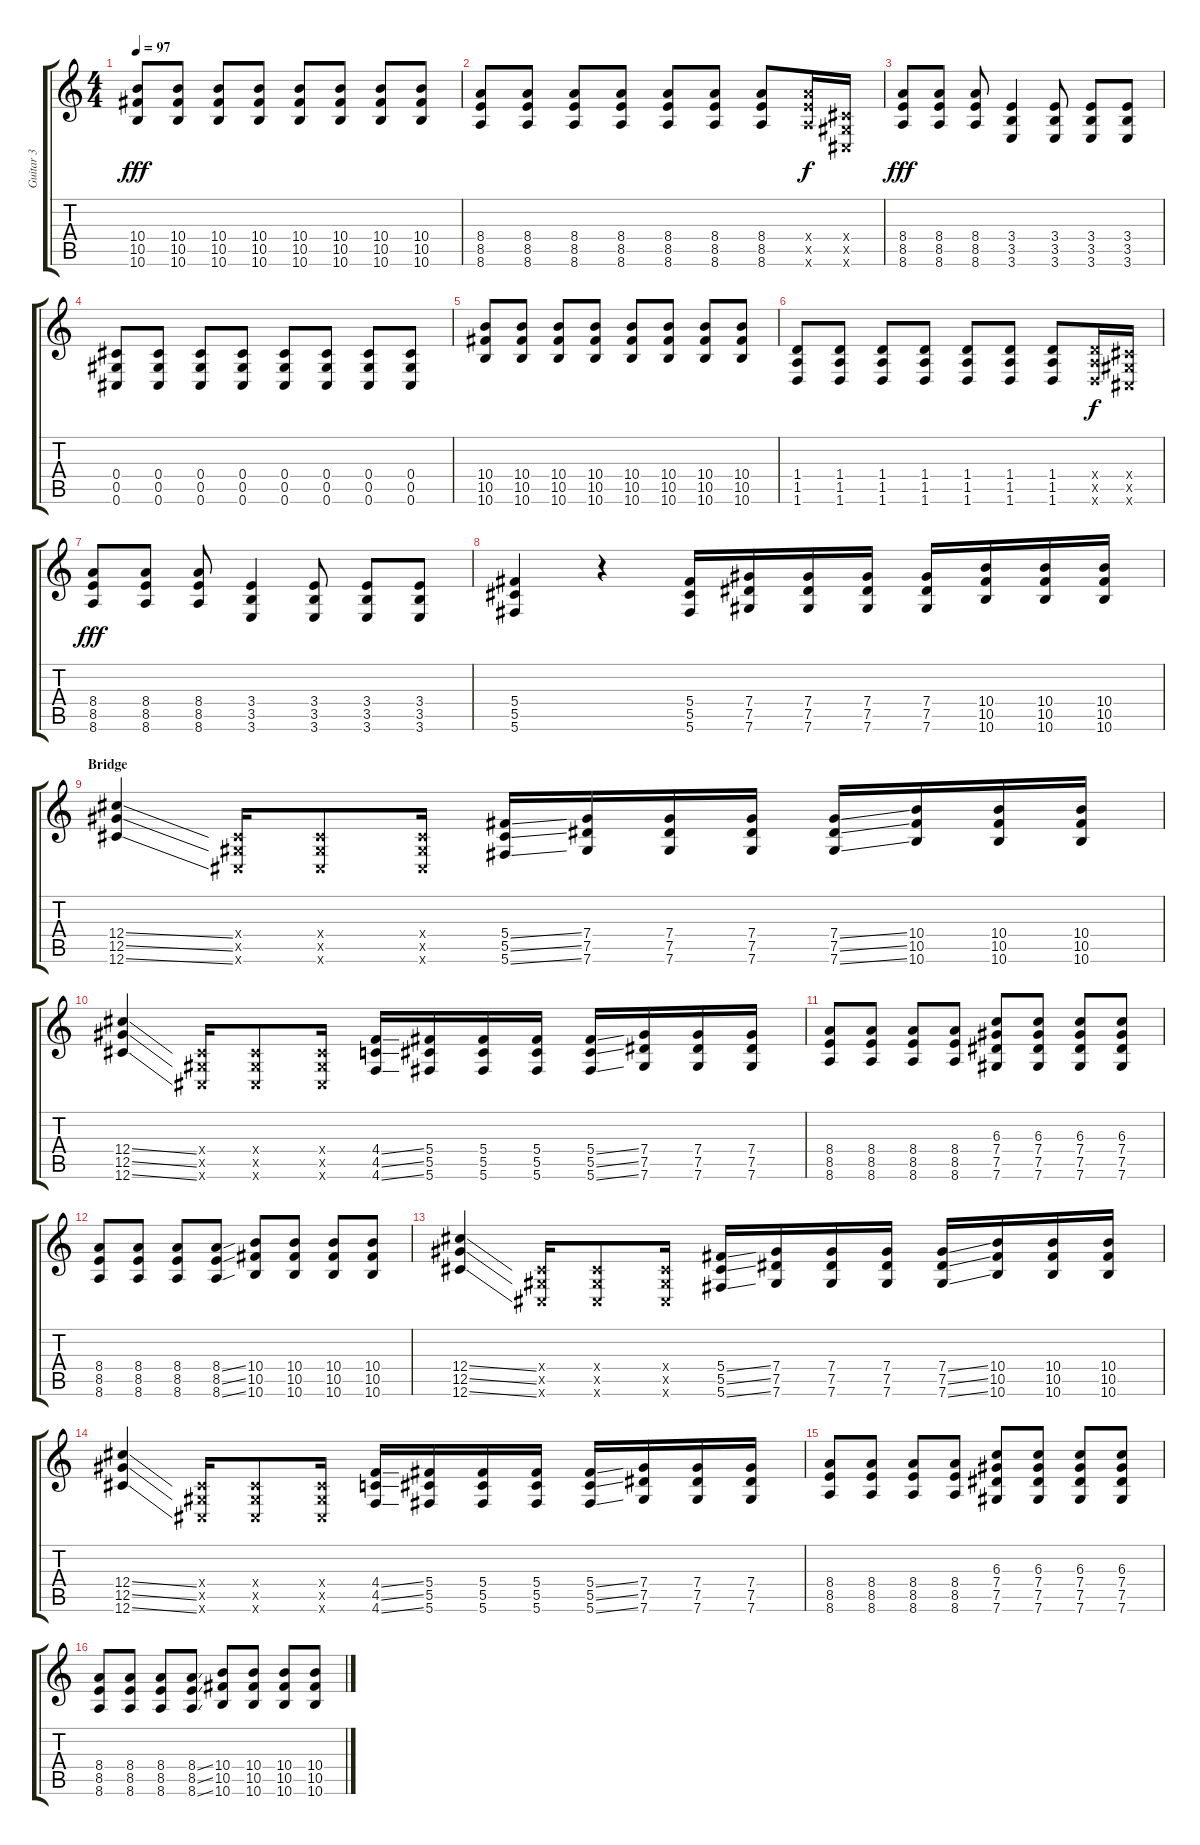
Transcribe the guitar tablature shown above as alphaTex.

\track ("Guitar 3" "Guitar 3") {instrument distortionguitar}
\staff {score tabs}
\tuning (Eb4 Bb3 Gb3 Db3 Ab2 Db2) {hide}
\ts (4 4)
\tempo 97
\clef g2
\ks c
(10.4 10.5 10.6).8{dy fff} (10.4 10.5 10.6).8 (10.4 10.5 10.6).8 (10.4 10.5 10.6).8 (10.4 10.5 10.6).8 (10.4 10.5 10.6).8 (10.4 10.5 10.6).8 (10.4 10.5 10.6).8 |
(8.4 8.5 8.6).8 (8.4 8.5 8.6).8 (8.4 8.5 8.6).8 (8.4 8.5 8.6).8 (8.4 8.5 8.6).8 (8.4 8.5 8.6).8 (8.4 8.5 8.6).8 (8.4{x} 8.5{x} 8.6{x}).16{dy f} (0.4{x} 0.5{x} 0.6{x}).16 |
(8.4 8.5 8.6).8{dy fff} (8.4 8.5 8.6).8 (8.4 8.5 8.6).8 (3.4 3.5 3.6).4 (3.4 3.5 3.6).8 (3.4 3.5 3.6).8 (3.4 3.5 3.6).8 |
(0.4 0.5 0.6).8 (0.4 0.5 0.6).8 (0.4 0.5 0.6).8 (0.4 0.5 0.6).8 (0.4 0.5 0.6).8 (0.4 0.5 0.6).8 (0.4 0.5 0.6).8 (0.4 0.5 0.6).8 |
(10.4 10.5 10.6).8 (10.4 10.5 10.6).8 (10.4 10.5 10.6).8 (10.4 10.5 10.6).8 (10.4 10.5 10.6).8 (10.4 10.5 10.6).8 (10.4 10.5 10.6).8 (10.4 10.5 10.6).8 |
(1.4 1.5 1.6).8 (1.4 1.5 1.6).8 (1.4 1.5 1.6).8 (1.4 1.5 1.6).8 (1.4 1.5 1.6).8 (1.4 1.5 1.6).8 (1.4 1.5 1.6).8 (1.4{x} 1.5{x} 1.6{x}).16{dy f} (0.4{x} 0.5{x} 0.6{x}).16 |
(8.4 8.5 8.6).8{dy fff} (8.4 8.5 8.6).8 (8.4 8.5 8.6).8 (3.4 3.5 3.6).4 (3.4 3.5 3.6).8 (3.4 3.5 3.6).8 (3.4 3.5 3.6).8 |
(5.4 5.5 5.6).4 r.4 (5.4 5.5 5.6).16 (7.4 7.5 7.6).16 (7.4 7.5 7.6).16 (7.4 7.5 7.6).16 (7.4 7.5 7.6).16 (10.4 10.5 10.6).16 (10.4 10.5 10.6).16 (10.4 10.5 10.6).16 |
\section ("" "Bridge")
(12.4{ss} 12.5{ss} 12.6{ss}).4 (0.4{x} 0.5{x} 0.6{x}).16 (0.4{x} 0.5{x} 0.6{x}).8 (0.4{x} 0.5{x} 0.6{x}).16 (5.4{ss} 5.5{ss} 5.6{ss}).16 (7.4 7.5 7.6).16 (7.4 7.5 7.6).16 (7.4 7.5 7.6).16 (7.4{ss} 7.5{ss} 7.6{ss}).16 (10.4 10.5 10.6).16 (10.4 10.5 10.6).16 (10.4 10.5 10.6).16 |
(12.4{ss} 12.5{ss} 12.6{ss}).4 (0.4{x} 0.5{x} 0.6{x}).16 (0.4{x} 0.5{x} 0.6{x}).8 (0.4{x} 0.5{x} 0.6{x}).16 (4.4{ss} 4.5{ss} 4.6{ss}).16 (5.4 5.5 5.6).16 (5.4 5.5 5.6).16 (5.4 5.5 5.6).16 (5.4{ss} 5.5{ss} 5.6{ss}).16 (7.4 7.5 7.6).16 (7.4 7.5 7.6).16 (7.4 7.5 7.6).16 |
(8.4 8.5 8.6).8 (8.4 8.5 8.6).8 (8.4 8.5 8.6).8 (8.4 8.5 8.6).8 (6.3 7.4 7.5 7.6).8 (6.3 7.4 7.5 7.6).8 (6.3 7.4 7.5 7.6).8 (6.3 7.4 7.5 7.6).8 |
(8.4 8.5 8.6).8 (8.4 8.5 8.6).8 (8.4 8.5 8.6).8 (8.4{ss} 8.5{ss} 8.6{ss}).8 (10.4 10.5 10.6).8 (10.4 10.5 10.6).8 (10.4 10.5 10.6).8 (10.4 10.5 10.6).8 |
(12.4{ss} 12.5{ss} 12.6{ss}).4 (0.4{x} 0.5{x} 0.6{x}).16 (0.4{x} 0.5{x} 0.6{x}).8 (0.4{x} 0.5{x} 0.6{x}).16 (5.4{ss} 5.5{ss} 5.6{ss}).16 (7.4 7.5 7.6).16 (7.4 7.5 7.6).16 (7.4 7.5 7.6).16 (7.4{ss} 7.5{ss} 7.6{ss}).16 (10.4 10.5 10.6).16 (10.4 10.5 10.6).16 (10.4 10.5 10.6).16 |
(12.4{ss} 12.5{ss} 12.6{ss}).4 (0.4{x} 0.5{x} 0.6{x}).16 (0.4{x} 0.5{x} 0.6{x}).8 (0.4{x} 0.5{x} 0.6{x}).16 (4.4{ss} 4.5{ss} 4.6{ss}).16 (5.4 5.5 5.6).16 (5.4 5.5 5.6).16 (5.4 5.5 5.6).16 (5.4{ss} 5.5{ss} 5.6{ss}).16 (7.4 7.5 7.6).16 (7.4 7.5 7.6).16 (7.4 7.5 7.6).16 |
(8.4 8.5 8.6).8 (8.4 8.5 8.6).8 (8.4 8.5 8.6).8 (8.4 8.5 8.6).8 (6.3 7.4 7.5 7.6).8 (6.3 7.4 7.5 7.6).8 (6.3 7.4 7.5 7.6).8 (6.3 7.4 7.5 7.6).8 |
(8.4 8.5 8.6).8 (8.4 8.5 8.6).8 (8.4 8.5 8.6).8 (8.4{ss} 8.5{ss} 8.6{ss}).8 (10.4 10.5 10.6).8 (10.4 10.5 10.6).8 (10.4 10.5 10.6).8 (10.4 10.5 10.6).8
